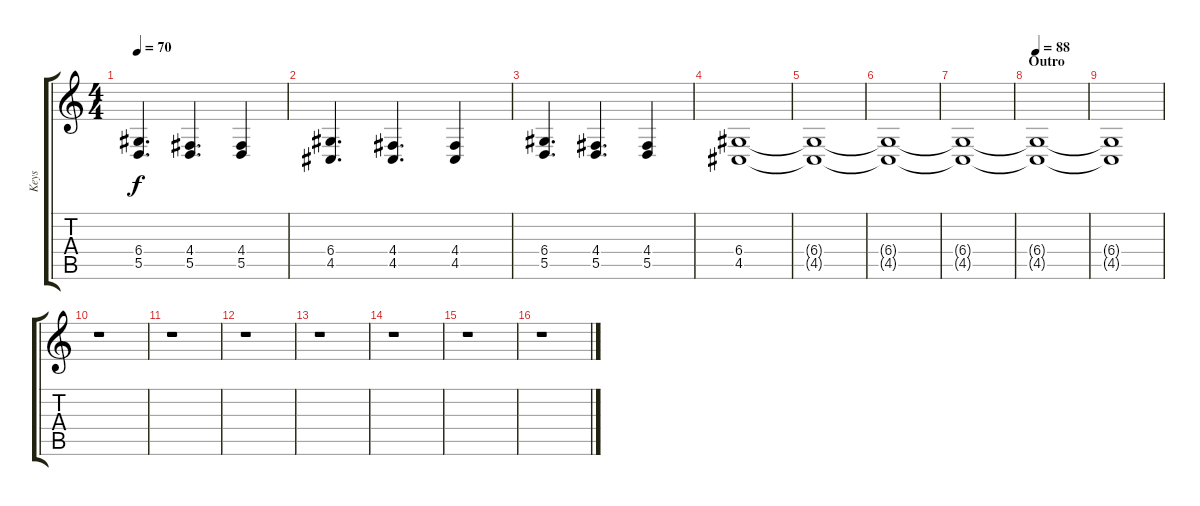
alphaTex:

\track ("Keys" "Keys") {instrument choiraahs}
\staff {score tabs}
\tuning (E4 B3 G3 D3 A2 E2) {hide}
\ts (4 4)
\tempo 70
\clef g2
\ks c
(6.4 5.5).4{d dy f} (4.4 5.5).4{d} (4.4 5.5).4 |
(6.4 4.5).4{d} (4.4 4.5).4{d} (4.4 4.5).4 |
(6.4 5.5).4{d} (4.4 5.5).4{d} (4.4 5.5).4 |
(6.4 4.5).1 |
(6.4{t} 4.5{t}).1 |
(6.4{t} 4.5{t}).1{volume 0} |
(6.4{t} 4.5{t}).1 |
\section ("" "Outro")
\tempo 88
(6.4{t} 4.5{t}).1 |
(6.4{t} 4.5{t}).1 |
r.1 |
r.1 |
r.1 |
r.1 |
r.1 |
r.1 |
r.1
